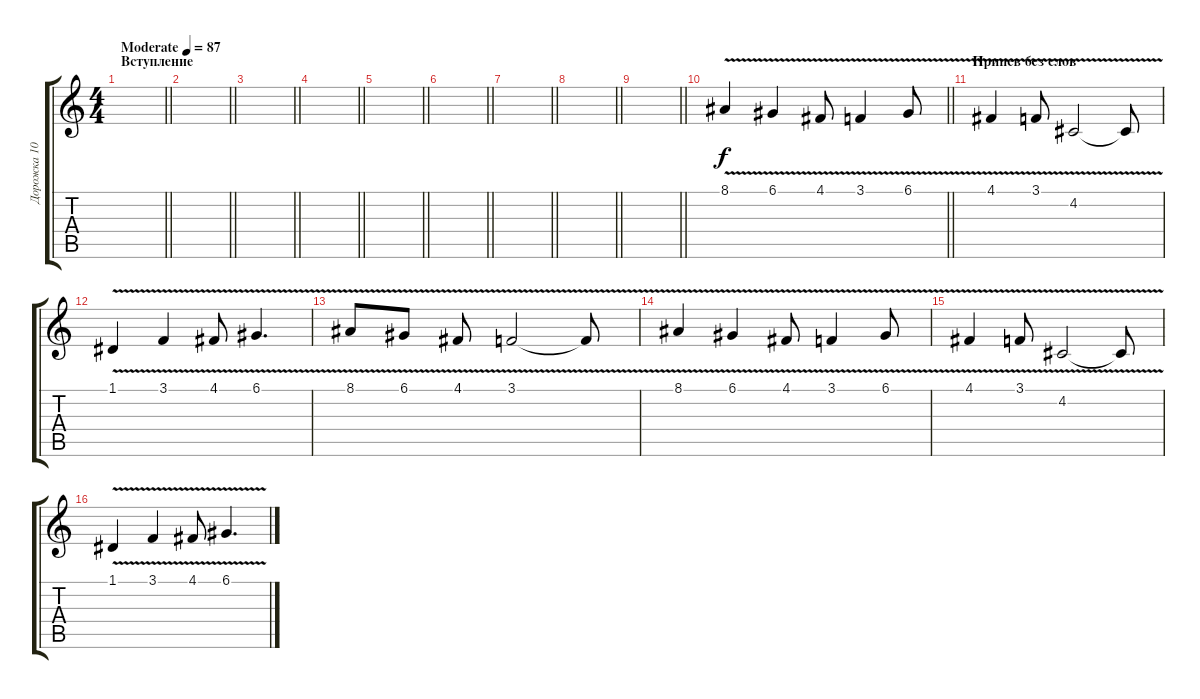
\track ("Дорожка 10" "Дорожка 10") {instrument lead1square}
\staff {score tabs}
\tuning (D4 A3 F3 C3 G2 C2) {hide}
\ts (4 4)
\section ("" "Вступление")
\tempo (87 "Moderate")
\clef g2
\barLineRight lightlight
\ks c
|
\barLineRight lightlight
|
\barLineRight lightlight
|
\barLineRight lightlight
|
\barLineRight lightlight
|
\barLineRight lightlight
|
\barLineRight lightlight
|
\barLineRight lightlight
|
\barLineRight lightlight
|
\barLineRight lightlight
8.1{v}.4 6.1{v}.4 4.1{v}.8 3.1{v}.4 6.1{v}.8 |
\section ("" "Припев без слов")
4.1{v}.4 3.1{v}.8 4.2{v}.2 4.2{t}.8 |
1.1{v}.4 3.1{v}.4 4.1{v}.8 6.1{v}.4{d} |
8.1{v}.8 6.1{v}.8 4.1{v}.8 3.1{v}.2 3.1{t}.8 |
8.1{v}.4 6.1{v}.4 4.1{v}.8 3.1{v}.4 6.1{v}.8 |
4.1{v}.4 3.1{v}.8 4.2{v}.2 4.2{t}.8 |
1.1{v}.4 3.1{v}.4 4.1{v}.8 6.1{v}.4{d}
